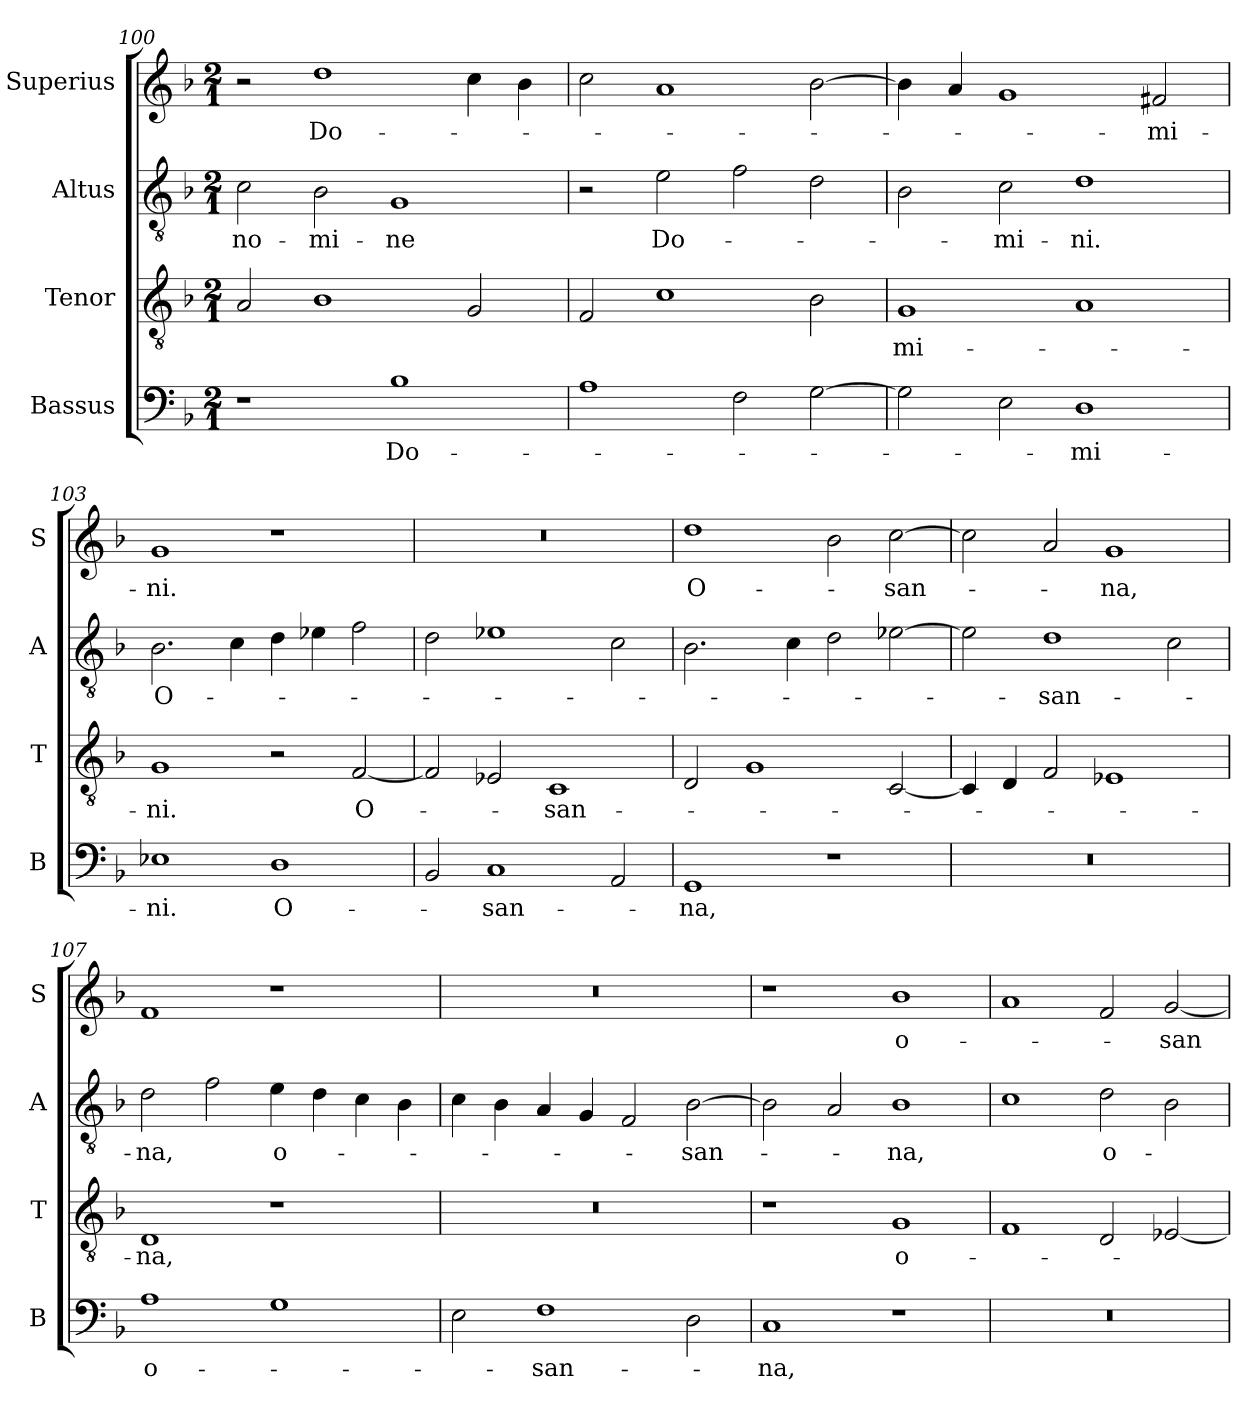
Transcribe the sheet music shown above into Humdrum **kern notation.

**kern	**text	**kern	**text	**kern	**text	**kern	**text
*part4	*part4	*part3	*part3	*part2	*part2	*part1	*part1
*staff4	*staff4	*staff3	*staff3	*staff2	*staff2	*staff1	*staff1
*I"Bassus	*	*I"Tenor	*	*I"Altus	*	*I"Superius	*
*I'B	*	*I'T	*	*I'A	*	*I'S	*
*clefF4	*	*clefGv2	*	*clefGv2	*	*clefG2	*
*k[b-]	*	*k[b-]	*	*k[b-]	*	*k[b-]	*
*M2/1	*	*M2/1	*	*M2/1	*	*M2/1	*
=100	=100	=100	=100	=100	=100	=100	=100
!	!	!	!	!	!LO:LY:i	!	!
1r	.	2A	.	2c	no-	2r	.
!	!	!	!	!	!LO:LY:i	!	!LO:LY:i
.	.	1B-	.	2B-	-mi-	1dd	Do-
!	!LO:LY:i	!	!	!	!LO:LY:i	!	!
1B-	Do-	.	.	1G	-ne	.	.
.	.	2G	.	.	.	4cc	.
.	.	.	.	.	.	4b-	.
=101	=101	=101	=101	=101	=101	=101	=101
1A	.	2F	.	2r	.	2cc	.
!	!	!	!	!	!LO:LY:i	!	!
.	.	1c	.	2e	Do-	1a	.
2F	.	.	.	2f	.	.	.
[2G	.	2B-	.	2d	.	[2b-	.
=102	=102	=102	=102	=102	=102	=102	=102
2G]	.	1G	-mi-	2B-	.	4b-]	.
.	.	.	.	.	.	4a	.
!	!	!	!	!	!LO:LY:i	!	!
2E	.	.	.	2c	-mi-	1g	.
!	!LO:LY:i	!	!	!	!LO:LY:i	!	!
1D	-mi-	1A	.	1d	-ni.	.	.
!	!	!	!	!	!	!	!LO:LY:i
.	.	.	.	.	.	2f#X	-mi-
=103	=103	=103	=103	=103	=103	=103	=103
!	!LO:LY:i	!	!	!	!	!	!LO:LY:i
1E-X	-ni.	1G	-ni.	2.B-	O-	1g	-ni.
.	.	.	.	4c	.	.	.
1D	O-	2r	.	4d	.	1r	.
.	.	.	.	4e-X	.	.	.
.	.	[2F	O-	2f	.	.	.
=104	=104	=104	=104	=104	=104	=104	=104
2BB-	.	2F]	.	2d	.	0r	.
1C	-san-	2E-X	.	1e-X	.	.	.
.	.	1C	-san-	.	.	.	.
2AA	.	.	.	2c	.	.	.
=105	=105	=105	=105	=105	=105	=105	=105
1GG	-na,	2D	.	2.B-	.	1dd	O-
.	.	1G	.	.	.	.	.
.	.	.	.	4c	.	.	.
1r	.	.	.	2d	.	2b-	.
.	.	[2C	.	[2e-X	.	[2cc	-san-
=106	=106	=106	=106	=106	=106	=106	=106
0r	.	4C]	.	2e-]	.	2cc]	.
.	.	4D	.	.	.	.	.
.	.	2F	.	1d	-san-	2a	.
.	.	1E-X	.	.	.	1g	-na,
.	.	.	.	2c	.	.	.
=107	=107	=107	=107	=107	=107	=107	=107
!	!LO:LY:i	!	!	!	!	!	!
1A	o-	1D	-na,	2d	-na,	1f	.
.	.	.	.	2f	.	.	.
!	!	!	!	!	!LO:LY:i	!	!
1G	.	1r	.	4e	o-	1r	.
.	.	.	.	4d	.	.	.
.	.	.	.	4c	.	.	.
.	.	.	.	4B-	.	.	.
=108	=108	=108	=108	=108	=108	=108	=108
2E	.	0r	.	4c	.	0r	.
.	.	.	.	4B-	.	.	.
!	!LO:LY:i	!	!	!	!	!	!
1F	-san-	.	.	4A	.	.	.
.	.	.	.	4G	.	.	.
.	.	.	.	2F	.	.	.
!	!	!	!	!	!LO:LY:i	!	!
2D	.	.	.	[2B-	-san-	.	.
=109	=109	=109	=109	=109	=109	=109	=109
!	!LO:LY:i	!	!	!	!	!	!
1C	-na,	1r	.	2B-]	.	1r	.
.	.	.	.	2A	.	.	.
!	!	!	!LO:LY:i	!	!LO:LY:i	!	!LO:LY:i
1r	.	1G	o-	1B-	-na,	1b-	o-
=110	=110	=110	=110	=110	=110	=110	=110
0r	.	1F	.	1c	.	1a	.
!	!	!	!	!	!LO:LY:i	!	!
.	.	2D	.	2d	o-	2f	.
!	!	!	!	!	!	!	!LO:LY:i
.	.	[2E-X	.	2B-	.	[2g	-san-
=	=	=	=	=	=	=	=
*-	*-	*-	*-	*-	*-	*-	*-
